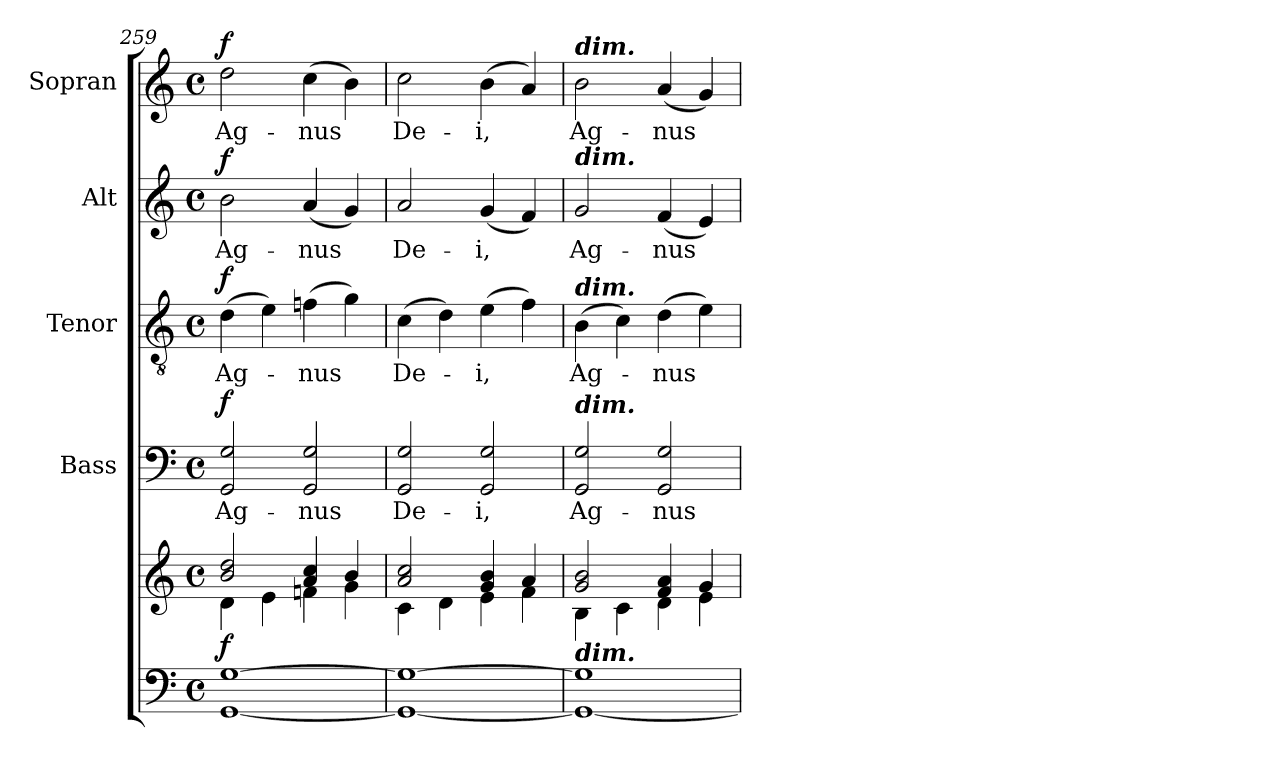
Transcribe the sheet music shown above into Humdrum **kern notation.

**kern	**kern	**dynam	**kern	**text	**dynam	**kern	**text	**dynam	**kern	**text	**dynam	**kern	**text	**dynam
*part5	*part5	*part5	*part4	*part4	*part4	*part3	*part3	*part3	*part2	*part2	*part2	*part1	*part1	*part1
*staff6	*staff5	*staff5/6	*staff4	*staff4	*staff4	*staff3	*staff3	*staff3	*staff2	*staff2	*staff2	*staff1	*staff1	*staff1
*	*	*	*I"Bass	*	*	*I"Tenor	*	*	*I"Alt	*	*	*I"Sopran	*	*
*	*	*	*I'B.	*	*	*I'T.	*	*	*I'A.	*	*	*I'S.	*	*
*clefF4	*clefG2	*	*clefF4	*	*	*clefGv2	*	*	*clefG2	*	*	*clefG2	*	*
*k[]	*k[]	*	*k[]	*	*	*k[]	*	*	*k[]	*	*	*k[]	*	*
*C:	*C:	*	*C:	*	*	*C:	*	*	*C:	*	*	*C:	*	*
*M4/4	*M4/4	*	*M4/4	*	*	*M4/4	*	*	*M4/4	*	*	*M4/4	*	*
*met(c)	*met(c)	*	*met(c)	*	*	*met(c)	*	*	*met(c)	*	*	*met(c)	*	*
=259	=259	=259	=259	=259	=259	=259	=259	=259	=259	=259	=259	=259	=259	=259
*^	*^	*	*	*	*	*	*	*	*	*	*	*	*	*
!	!	!	!	!LO:DY:b	!	!LO:LY:b	!LO:DY:a	!	!LO:LY:b	!LO:DY:a	!	!LO:LY:b	!LO:DY:a	!	!LO:LY:b	!LO:DY:a
[>1G	[<1GG	2b/ 2dd/	4d\	f	2GG/ 2G/	Ag-	f	(>4d\	Ag-	f	2b\	Ag-	f	2dd\	Ag-	f
.	.	.	4e\	.	.	.	.	4e\)	.	.	.	.	.	.	.	.
!	!	!	!	!	!	!LO:LY:b	!	!	!LO:LY:b	!	!	!LO:LY:b	!	!	!LO:LY:b	!
.	.	4a/ 4cc/	4fn\	.	2GG/ 2G/	-nus	.	(>4fn\	-nus	.	(<4a/	-nus	.	(>4cc\	-nus	.
.	.	4b/	4g\	.	.	.	.	4g\)	.	.	4g/)	.	.	4b\)	.	.
=260	=260	=260	=260	=260	=260	=260	=260	=260	=260	=260	=260	=260	=260	=260	=260	=260
!	!	!	!	!	!	!LO:LY:b	!	!	!LO:LY:b	!	!	!LO:LY:b	!	!	!LO:LY:b	!
1G_	1GG_	2a/ 2cc/	4c\	.	2GG/ 2G/	De-	.	(>4c\	De-	.	2a/	De-	.	2cc\	De-	.
.	.	.	4d\	.	.	.	.	4d\)	.	.	.	.	.	.	.	.
!	!	!	!	!	!	!LO:LY:b	!	!	!LO:LY:b	!	!	!LO:LY:b	!	!	!LO:LY:b	!
.	.	4g/ 4b/	4e\	.	2GG/ 2G/	-i,	.	(>4e\	-i,	.	(<4g/	-i,	.	(>4b\	-i,	.
.	.	4a/	4f\	.	.	.	.	4f\)	.	.	4f/)	.	.	4a/)	.	.
=261	=261	=261	=261	=261	=261	=261	=261	=261	=261	=261	=261	=261	=261	=261	=261	=261
!	!	!	!	!	!	!	!	!	!	!	!	!	!	!LO:TX:a:Bi:t=dim.	!	!
!	!	!	!	!	!	!	!	!	!	!	!LO:TX:a:Bi:t=dim.	!	!	!	!	!
!	!	!	!	!	!	!	!	!LO:TX:a:Bi:t=dim.	!	!	!	!	!	!	!	!
!	!	!	!	!	!LO:TX:a:Bi:t=dim.	!	!	!	!	!	!	!	!	!	!	!
!	!	!LO:TX:b:Bi:t=dim.	!	!	!	!	!	!	!	!	!	!	!	!	!	!
!	!	!	!	!	!	!LO:LY:b	!	!	!LO:LY:b	!	!	!LO:LY:b	!	!	!LO:LY:b	!
1G]	1GG_	2g/ 2b/	4B\	.	2GG/ 2G/	Ag-	.	(>4B\	Ag-	.	2g/	Ag-	.	2b\	Ag-	.
.	.	.	4c\	.	.	.	.	4c\)	.	.	.	.	.	.	.	.
!	!	!	!	!	!	!LO:LY:b	!	!	!LO:LY:b	!	!	!LO:LY:b	!	!	!LO:LY:b	!
.	.	4f/ 4a/	4d\	.	2GG/ 2G/	-nus	.	(>4d\	-nus	.	(<4f/	-nus	.	(<4a/	-nus	.
.	.	4g/	4e\	.	.	.	.	4e\)	.	.	4e/)	.	.	4g/)	.	.
*v	*v	*	*	*	*	*	*	*	*	*	*	*	*	*	*	*
*	*v	*v	*	*	*	*	*	*	*	*	*	*	*	*	*
=	=	=	=	=	=	=	=	=	=	=	=	=	=	=
*-	*-	*-	*-	*-	*-	*-	*-	*-	*-	*-	*-	*-	*-	*-
